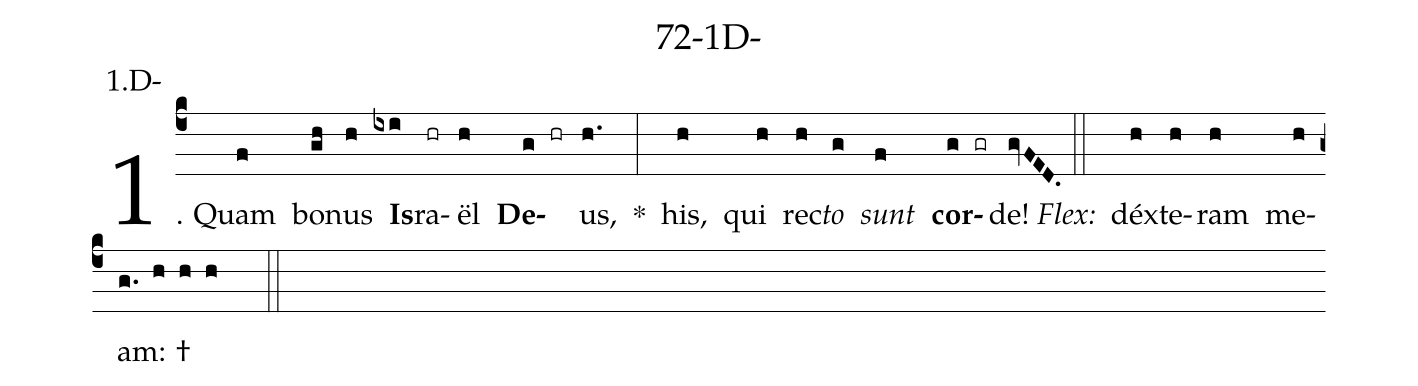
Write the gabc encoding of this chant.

name: 72-1D-;
annotation: 1.D-;
%%
(c4)1. Quam(f) bo(gh)nus(h) <b>Is</b>(ixi)ra(hr)ël(h) <b>De</b>(g hr)us,(h.) *(:) his,(h) qui(h) rec(h)<i>to</i>(g) <i>sunt</i>(f) <b>cor</b>(g gr)de!(gvFED.) (::)
<i>Flex:</i>()  déx(h)te(h)ram(h) me(h)am: †(g. h h h  ::)
